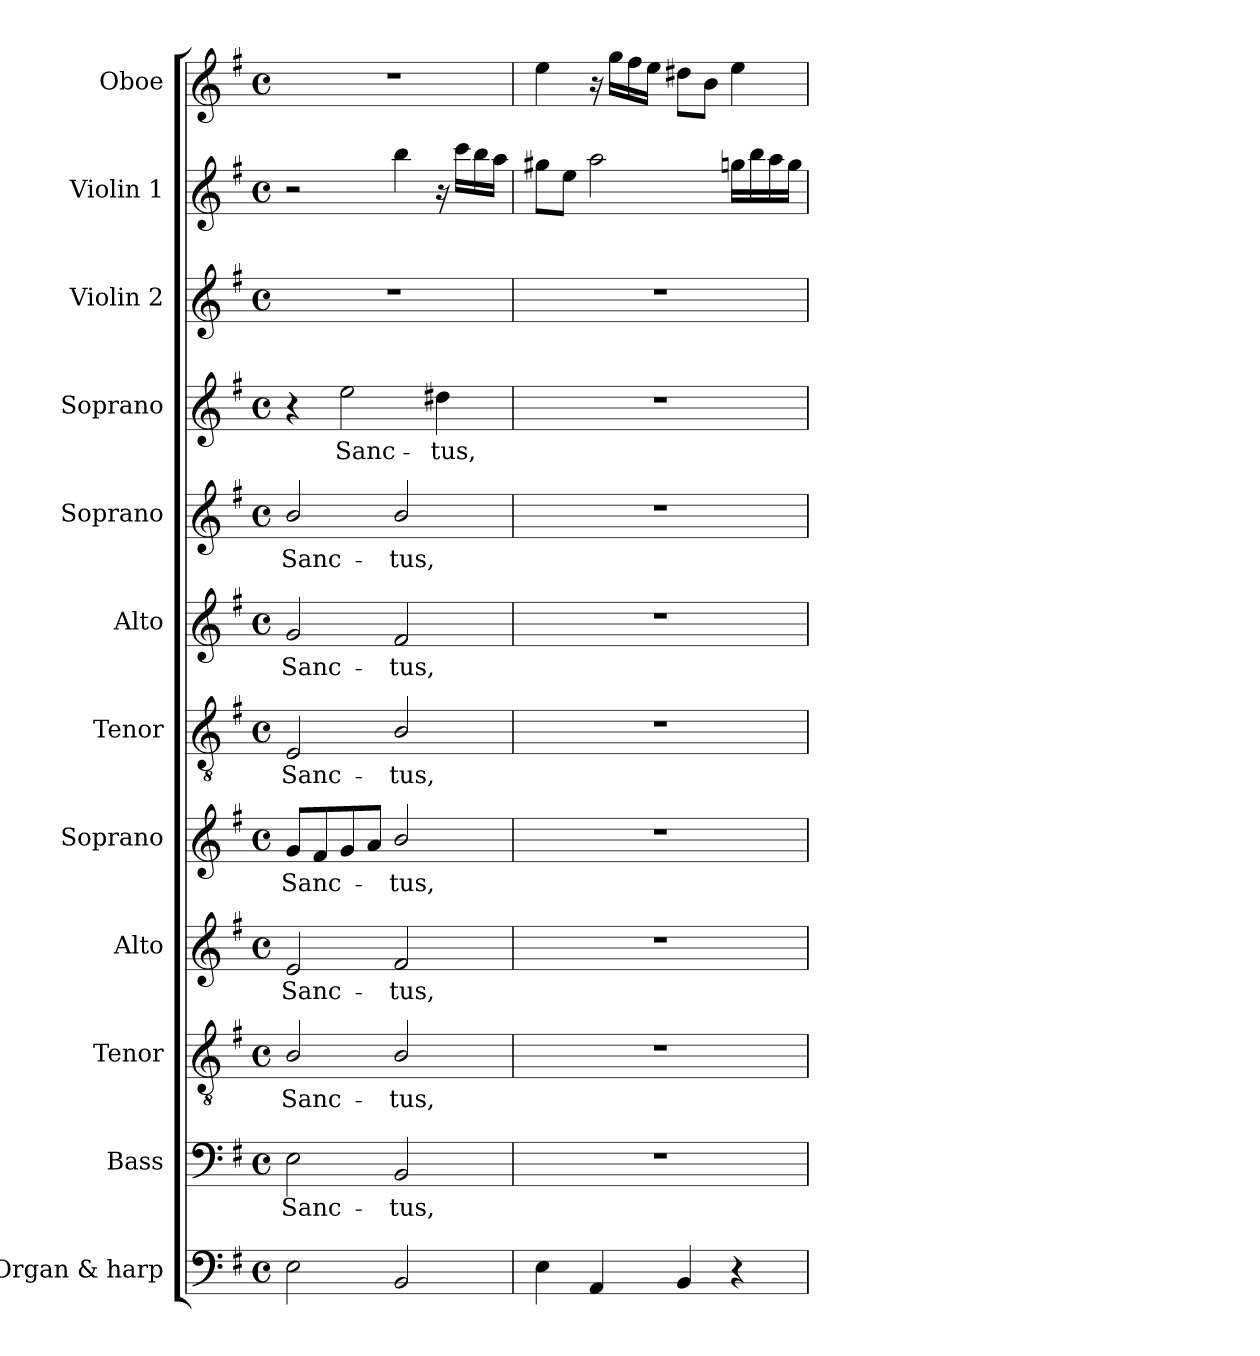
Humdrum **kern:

**kern	**kern	**text	**kern	**text	**kern	**text	**kern	**text	**kern	**text	**kern	**text	**kern	**text	**kern	**text	**kern	**kern	**kern
*part12	*part11	*part11	*part10	*part10	*part9	*part9	*part8	*part8	*part7	*part7	*part6	*part6	*part5	*part5	*part4	*part4	*part3	*part2	*part1
*staff12	*staff11	*staff11	*staff10	*staff10	*staff9	*staff9	*staff8	*staff8	*staff7	*staff7	*staff6	*staff6	*staff5	*staff5	*staff4	*staff4	*staff3	*staff2	*staff1
*I"Organ & harp	*I"Bass	*	*I"Tenor	*	*I"Alto	*	*I"Soprano	*	*I"Tenor	*	*I"Alto	*	*I"Soprano	*	*I"Soprano	*	*I"Violin 2	*I"Violin 1	*I"Oboe
*I'Org. & H.	*I'B.	*	*I'T.	*	*I'A.	*	*I'S.	*	*I'T.	*	*I'A.	*	*I'S.	*	*I'S.	*	*I'Vln. 2	*I'Vln. 1	*I'Ob.
!!LO:PB:g=z
*clefF4	*clefF4	*	*clefGv2	*	*clefG2	*	*clefG2	*	*clefGv2	*	*clefG2	*	*clefG2	*	*clefG2	*	*clefG2	*clefG2	*clefG2
*	*	*	*ITrd7c12	*	*	*	*	*	*ITrd7c12	*	*	*	*	*	*	*	*	*	*
*k[f#]	*k[f#]	*	*k[f#]	*	*k[f#]	*	*k[f#]	*	*k[f#]	*	*k[f#]	*	*k[f#]	*	*k[f#]	*	*k[f#]	*k[f#]	*k[f#]
*G:	*G:	*	*G:	*	*G:	*	*G:	*	*G:	*	*G:	*	*G:	*	*G:	*	*G:	*G:	*G:
*M4/4	*M4/4	*	*M4/4	*	*M4/4	*	*M4/4	*	*M4/4	*	*M4/4	*	*M4/4	*	*M4/4	*	*M4/4	*M4/4	*M4/4
*met(c)	*met(c)	*	*met(c)	*	*met(c)	*	*met(c)	*	*met(c)	*	*met(c)	*	*met(c)	*	*met(c)	*	*met(c)	*met(c)	*met(c)
=1	=1	=1	=1	=1	=1	=1	=1	=1	=1	=1	=1	=1	=1	=1	=1	=1	=1	=1	=1
!	!	!LO:LY:b:color=#000000	!	!	!	!	!	!	!	!	!	!	!	!	!	!	!	!	!
!	!	!	!	!LO:LY:b:color=#000000	!	!	!	!	!	!	!	!	!	!	!	!	!	!	!
!	!	!	!	!	!	!LO:LY:b:color=#000000	!	!	!	!	!	!	!	!	!	!	!	!	!
!	!	!	!	!	!	!	!	!LO:LY:b:color=#000000	!	!	!	!	!	!	!	!	!	!	!
!	!	!	!	!	!	!	!	!	!	!LO:LY:b:color=#000000	!	!	!	!	!	!	!	!	!
!	!	!	!	!	!	!	!	!	!	!	!	!LO:LY:b:color=#000000	!	!	!	!	!	!	!
!	!	!	!	!	!	!	!	!	!	!	!	!	!	!LO:LY:b:color=#000000	!	!	!	!	!
2Ei\	2Ei\	Sanc-	2BBi/	Sanc-	2ei/	Sanc-	8gi/L	Sanc-	2EEi/	Sanc-	2gi/	Sanc-	2bi/	Sanc-	4r	.	1r	2r	1r
.	.	.	.	.	.	.	8f#i/	.	.	.	.	.	.	.	.	.	.	.	.
!	!	!	!	!	!	!	!	!	!	!	!	!	!	!	!	!LO:LY:b:color=#000000	!	!	!
.	.	.	.	.	.	.	8gi/	.	.	.	.	.	.	.	2eei\	Sanc-	.	.	.
.	.	.	.	.	.	.	8ai/J	.	.	.	.	.	.	.	.	.	.	.	.
!	!	!LO:LY:b:color=#000000	!	!	!	!	!	!	!	!	!	!	!	!	!	!	!	!	!
!	!	!	!	!LO:LY:b:color=#000000	!	!	!	!	!	!	!	!	!	!	!	!	!	!	!
!	!	!	!	!	!	!LO:LY:b:color=#000000	!	!	!	!	!	!	!	!	!	!	!	!	!
!	!	!	!	!	!	!	!	!LO:LY:b:color=#000000	!	!	!	!	!	!	!	!	!	!	!
!	!	!	!	!	!	!	!	!	!	!LO:LY:b:color=#000000	!	!	!	!	!	!	!	!	!
!	!	!	!	!	!	!	!	!	!	!	!	!LO:LY:b:color=#000000	!	!	!	!	!	!	!
!	!	!	!	!	!	!	!	!	!	!	!	!	!	!LO:LY:b:color=#000000	!	!	!	!	!
2BBi/	2BBi/	-tus,	2BBi/	-tus,	2f#i/	-tus,	2bi/	-tus,	2BBi/	-tus,	2f#i/	-tus,	2bi/	-tus,	.	.	.	4bbi\	.
!	!	!	!	!	!	!	!	!	!	!	!	!	!	!	!	!LO:LY:b:color=#000000	!	!	!
.	.	.	.	.	.	.	.	.	.	.	.	.	.	.	4dd#Xi\	-tus,	.	16r	.
.	.	.	.	.	.	.	.	.	.	.	.	.	.	.	.	.	.	16ccci\LL	.
.	.	.	.	.	.	.	.	.	.	.	.	.	.	.	.	.	.	16bbi\	.
.	.	.	.	.	.	.	.	.	.	.	.	.	.	.	.	.	.	16aai\JJ	.
=2	=2	=2	=2	=2	=2	=2	=2	=2	=2	=2	=2	=2	=2	=2	=2	=2	=2	=2	=2
4Ei\	1r	.	1r	.	1r	.	1r	.	1r	.	1r	.	1r	.	1r	.	1r	8gg#Xi\L	4eei\
.	.	.	.	.	.	.	.	.	.	.	.	.	.	.	.	.	.	8eei\J	.
4AAi/	.	.	.	.	.	.	.	.	.	.	.	.	.	.	.	.	.	2aai\	16r
.	.	.	.	.	.	.	.	.	.	.	.	.	.	.	.	.	.	.	16ggi\LL
.	.	.	.	.	.	.	.	.	.	.	.	.	.	.	.	.	.	.	16ff#i\
.	.	.	.	.	.	.	.	.	.	.	.	.	.	.	.	.	.	.	16eei\JJ
4BBi/	.	.	.	.	.	.	.	.	.	.	.	.	.	.	.	.	.	.	8dd#Xi\L
.	.	.	.	.	.	.	.	.	.	.	.	.	.	.	.	.	.	.	8bi\J
4r	.	.	.	.	.	.	.	.	.	.	.	.	.	.	.	.	.	16ggni\LL	4eei\
.	.	.	.	.	.	.	.	.	.	.	.	.	.	.	.	.	.	16bbi\	.
.	.	.	.	.	.	.	.	.	.	.	.	.	.	.	.	.	.	16aai\	.
.	.	.	.	.	.	.	.	.	.	.	.	.	.	.	.	.	.	16ggi\JJ	.
=	=	=	=	=	=	=	=	=	=	=	=	=	=	=	=	=	=	=	=
*-	*-	*-	*-	*-	*-	*-	*-	*-	*-	*-	*-	*-	*-	*-	*-	*-	*-	*-	*-
